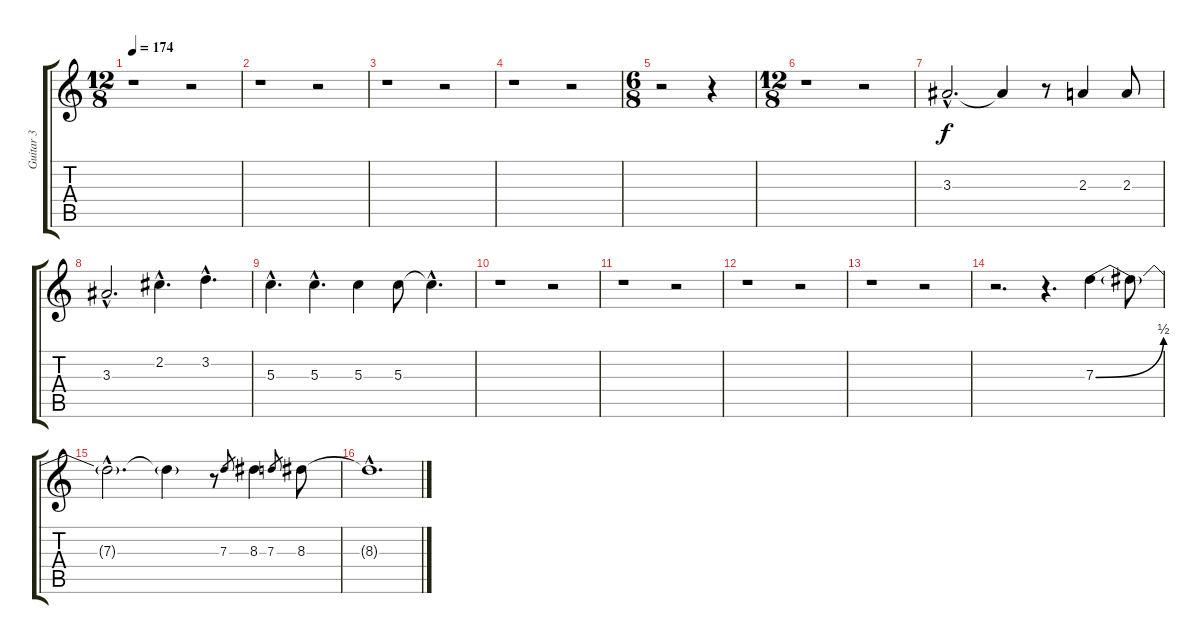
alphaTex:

\track ("Guitar 3" "Guitar 3") {instrument distortionguitar}
\staff {score tabs}
\tuning (E4 B3 G3 D3 A2 E2) {hide}
\ts (12 8)
\tempo 174
\clef g2
\ks c
r.1{dy f} r.2 |
r.1 r.2 |
r.1 r.2 |
r.1 r.2 |
\ts (6 8)
r.2 r.4 |
\ts (12 8)
r.1 r.2 |
3.3{hac}.2{d} 3.3{t}.4 r.8 2.3.4 2.3.8 |
3.3{hac}.2{d} 2.2{hac}.4{d} 3.2{hac}.4{d} |
5.3{hac}.4{d} 5.3{hac}.4{d} 5.3.4 5.3.8 5.3{hac t}.4{d} |
r.1 r.2 |
r.1 r.2 |
r.1 r.2 |
r.1 r.2 |
r.2{d} r.4{d} 7.3{be (bend 0 0 60 2)}.4 7.3{t}.8 |
7.3{hac t}.2{d} 7.3{t}.4 r.8 7.3.8{gr} 8.3.4 7.3.8{gr} 8.3.8 |
8.3{hac t}.1{d}
